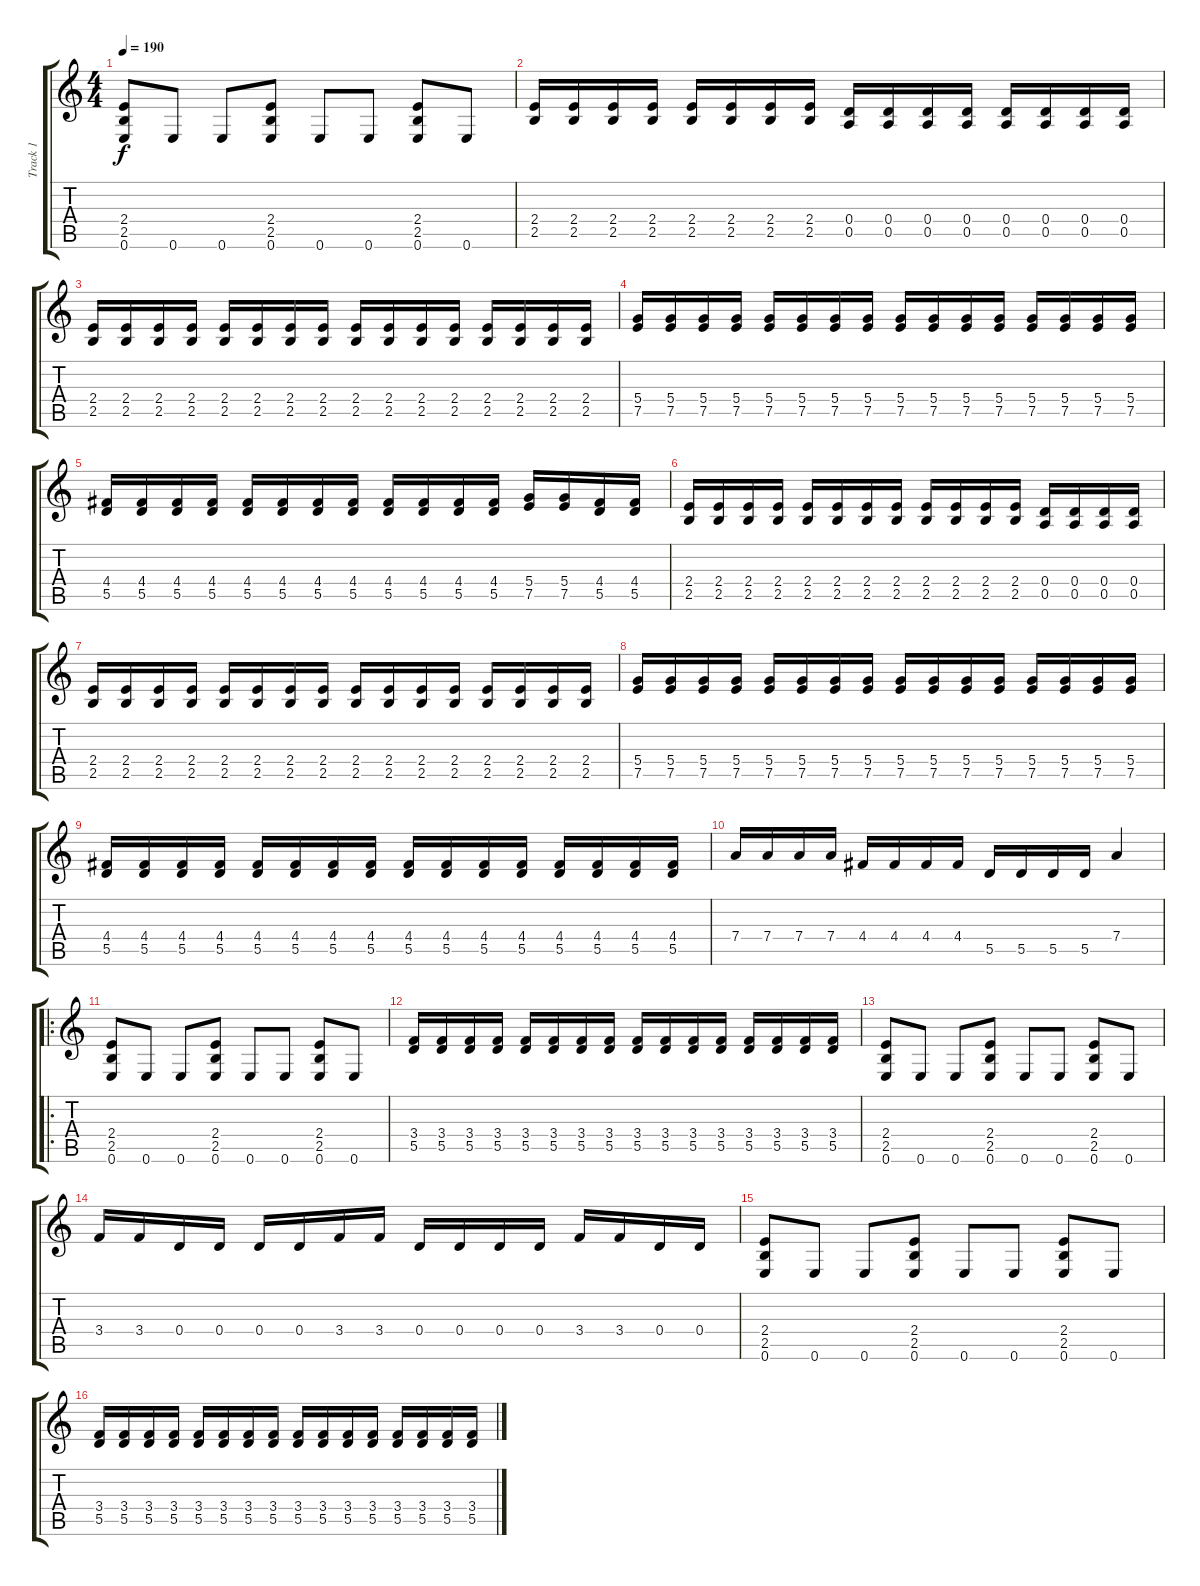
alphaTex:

\track ("Track 1" "Track 1") {instrument distortionguitar}
\staff {score tabs}
\tuning (E4 B3 G3 D3 A2 E2) {hide}
\ts (4 4)
\tempo 190
\clef g2
\ks c
(2.4 2.5 0.6).8{dy f} 0.6.8 0.6.8 (2.4 2.5 0.6).8 0.6.8 0.6.8 (2.4 2.5 0.6).8 0.6.8 |
(2.4 2.5).16 (2.4 2.5).16 (2.4 2.5).16 (2.4 2.5).16 (2.4 2.5).16 (2.4 2.5).16 (2.4 2.5).16 (2.4 2.5).16 (0.4 0.5).16 (0.4 0.5).16 (0.4 0.5).16 (0.4 0.5).16 (0.4 0.5).16 (0.4 0.5).16 (0.4 0.5).16 (0.4 0.5).16 |
(2.4 2.5).16 (2.4 2.5).16 (2.4 2.5).16 (2.4 2.5).16 (2.4 2.5).16 (2.4 2.5).16 (2.4 2.5).16 (2.4 2.5).16 (2.4 2.5).16 (2.4 2.5).16 (2.4 2.5).16 (2.4 2.5).16 (2.4 2.5).16 (2.4 2.5).16 (2.4 2.5).16 (2.4 2.5).16 |
(5.4 7.5).16 (5.4 7.5).16 (5.4 7.5).16 (5.4 7.5).16 (5.4 7.5).16 (5.4 7.5).16 (5.4 7.5).16 (5.4 7.5).16 (5.4 7.5).16 (5.4 7.5).16 (5.4 7.5).16 (5.4 7.5).16 (5.4 7.5).16 (5.4 7.5).16 (5.4 7.5).16 (5.4 7.5).16 |
(4.4 5.5).16 (4.4 5.5).16 (4.4 5.5).16 (4.4 5.5).16 (4.4 5.5).16 (4.4 5.5).16 (4.4 5.5).16 (4.4 5.5).16 (4.4 5.5).16 (4.4 5.5).16 (4.4 5.5).16 (4.4 5.5).16 (5.4 7.5).16 (5.4 7.5).16 (4.4 5.5).16 (4.4 5.5).16 |
(2.4 2.5).16 (2.4 2.5).16 (2.4 2.5).16 (2.4 2.5).16 (2.4 2.5).16 (2.4 2.5).16 (2.4 2.5).16 (2.4 2.5).16 (2.4 2.5).16 (2.4 2.5).16 (2.4 2.5).16 (2.4 2.5).16 (0.4 0.5).16 (0.4 0.5).16 (0.4 0.5).16 (0.4 0.5).16 |
(2.4 2.5).16 (2.4 2.5).16 (2.4 2.5).16 (2.4 2.5).16 (2.4 2.5).16 (2.4 2.5).16 (2.4 2.5).16 (2.4 2.5).16 (2.4 2.5).16 (2.4 2.5).16 (2.4 2.5).16 (2.4 2.5).16 (2.4 2.5).16 (2.4 2.5).16 (2.4 2.5).16 (2.4 2.5).16 |
(5.4 7.5).16 (5.4 7.5).16 (5.4 7.5).16 (5.4 7.5).16 (5.4 7.5).16 (5.4 7.5).16 (5.4 7.5).16 (5.4 7.5).16 (5.4 7.5).16 (5.4 7.5).16 (5.4 7.5).16 (5.4 7.5).16 (5.4 7.5).16 (5.4 7.5).16 (5.4 7.5).16 (5.4 7.5).16 |
(4.4 5.5).16 (4.4 5.5).16 (4.4 5.5).16 (4.4 5.5).16 (4.4 5.5).16 (4.4 5.5).16 (4.4 5.5).16 (4.4 5.5).16 (4.4 5.5).16 (4.4 5.5).16 (4.4 5.5).16 (4.4 5.5).16 (4.4 5.5).16 (4.4 5.5).16 (4.4 5.5).16 (4.4 5.5).16 |
7.4.16 7.4.16 7.4.16 7.4.16 4.4.16 4.4.16 4.4.16 4.4.16 5.5.16 5.5.16 5.5.16 5.5.16 7.4.4{instrument guitarharmonics} |
\ro
(2.4 2.5 0.6).8{instrument distortionguitar} 0.6.8 0.6.8 (2.4 2.5 0.6).8 0.6.8 0.6.8 (2.4 2.5 0.6).8 0.6.8 |
(3.4 5.5).16 (3.4 5.5).16 (3.4 5.5).16 (3.4 5.5).16 (3.4 5.5).16 (3.4 5.5).16 (3.4 5.5).16 (3.4 5.5).16 (3.4 5.5).16 (3.4 5.5).16 (3.4 5.5).16 (3.4 5.5).16 (3.4 5.5).16 (3.4 5.5).16 (3.4 5.5).16 (3.4 5.5).16 |
(2.4 2.5 0.6).8 0.6.8 0.6.8 (2.4 2.5 0.6).8 0.6.8 0.6.8 (2.4 2.5 0.6).8 0.6.8 |
3.4.16 3.4.16 0.4.16 0.4.16 0.4.16 0.4.16 3.4.16 3.4.16 0.4.16 0.4.16 0.4.16 0.4.16 3.4.16 3.4.16 0.4.16 0.4.16 |
(2.4 2.5 0.6).8 0.6.8 0.6.8 (2.4 2.5 0.6).8 0.6.8 0.6.8 (2.4 2.5 0.6).8 0.6.8 |
(3.4 5.5).16 (3.4 5.5).16 (3.4 5.5).16 (3.4 5.5).16 (3.4 5.5).16 (3.4 5.5).16 (3.4 5.5).16 (3.4 5.5).16 (3.4 5.5).16 (3.4 5.5).16 (3.4 5.5).16 (3.4 5.5).16 (3.4 5.5).16 (3.4 5.5).16 (3.4 5.5).16 (3.4 5.5).16
